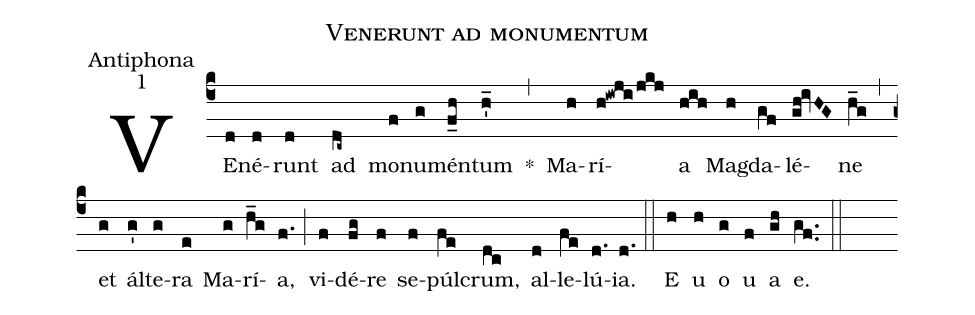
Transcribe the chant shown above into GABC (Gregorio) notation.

name:Venerunt ad monumentum;
office-part:Antiphona;
mode:1;
%%
(c4) VE(d)né(d)runt(d) ad(dc~) mo(f)nu(g)mén(f_h)tum(h'_) *(,) Ma(h)rí(h!iwji/jkj)a(hih) Mag(h)da(gf)lé(gh!ivHG)ne(h_g) (,) et(g) ál(g')te(g)ra(e) Ma(g)rí(h_g)a,(f.) (;) vi(f)dé(fg)re(f) se(f)púl(fe)crum,(dc) al(d)le(fe)lú(d.)ia.(d.) (::) <eu>E(h) u(h) o(g) u(f) a(gh) e.</eu>(gf..) (::)
